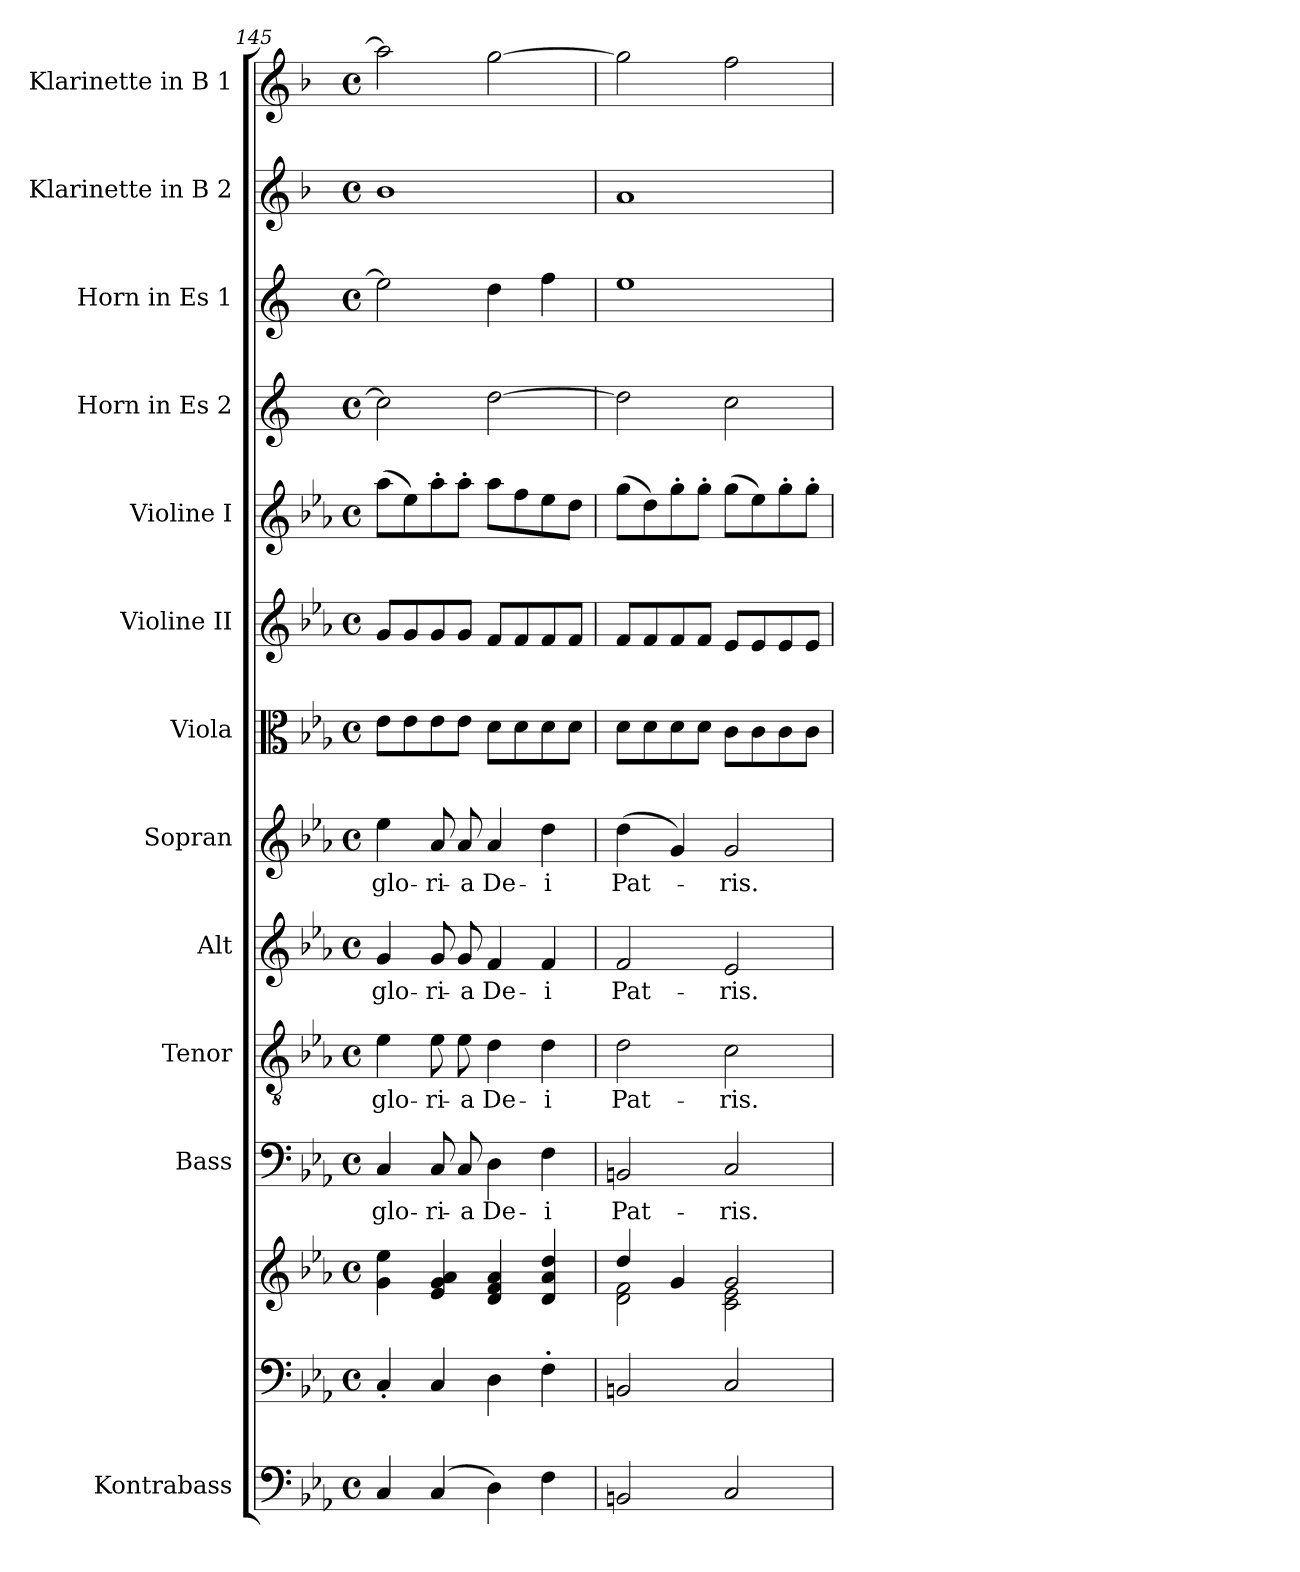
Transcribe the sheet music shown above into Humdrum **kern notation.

**kern	**kern	**kern	**kern	**text	**kern	**text	**kern	**text	**kern	**text	**kern	**kern	**kern	**kern	**kern	**kern	**kern
*part13	*part12	*part12	*part11	*part11	*part10	*part10	*part9	*part9	*part8	*part8	*part7	*part6	*part5	*part4	*part3	*part2	*part1
*staff14	*staff13	*staff12	*staff11	*staff11	*staff10	*staff10	*staff9	*staff9	*staff8	*staff8	*staff7	*staff6	*staff5	*staff4	*staff3	*staff2	*staff1
*I"Kontrabass	*	*	*I"Bass	*	*I"Tenor	*	*I"Alt	*	*I"Sopran	*	*I"Viola	*I"Violine II	*I"Violine I	*I"Horn in Es 2	*I"Horn in Es 1	*I"Klarinette in B 2	*I"Klarinette in B 1
*I'Kb.	*	*	*I'B	*	*I'T	*	*I'A	*	*I'S	*	*I'Vla.	*I'Vl. II	*I'Vl. I	*I'Hrn. 2	*I'Hrn. 1	*	*
!!LO:PB:g=z
*clefF4	*clefF4	*clefG2	*clefF4	*	*clefGv2	*	*clefG2	*	*clefG2	*	*clefC3	*clefG2	*clefG2	*clefG2	*clefG2	*clefG2	*clefG2
*ITrd7c12	*	*	*	*	*	*	*	*	*	*	*	*	*	*ITrd5c9	*ITrd5c9	*ITrd1c2	*ITrd1c2
*k[b-e-a-]	*k[b-e-a-]	*k[b-e-a-]	*k[b-e-a-]	*	*k[b-e-a-]	*	*k[b-e-a-]	*	*k[b-e-a-]	*	*k[b-e-a-]	*k[b-e-a-]	*k[b-e-a-]	*k[b-e-a-]	*k[b-e-a-]	*k[b-e-a-]	*k[b-e-a-]
*E-:	*E-:	*E-:	*E-:	*	*E-:	*	*E-:	*	*E-:	*	*E-:	*E-:	*E-:	*E-:	*E-:	*E-:	*E-:
*M4/4	*M4/4	*M4/4	*M4/4	*	*M4/4	*	*M4/4	*	*M4/4	*	*M4/4	*M4/4	*M4/4	*M4/4	*M4/4	*M4/4	*M4/4
*met(c)	*met(c)	*met(c)	*met(c)	*	*met(c)	*	*met(c)	*	*met(c)	*	*met(c)	*met(c)	*met(c)	*met(c)	*met(c)	*met(c)	*met(c)
=145	=145	=145	=145	=145	=145	=145	=145	=145	=145	=145	=145	=145	=145	=145	=145	=145	=145
!	!	!	!	!LO:LY:b	!	!LO:LY:b	!	!LO:LY:b	!	!LO:LY:b	!	!	!	!	!	!	!
4CC/	4C'</	4g\ 4ee-\	4C/	glo-	4e-\	glo-	4g/	glo-	4ee-\	glo-	8e-\L	8g/L	(>8aa-\L	2e-\]	2g\]	1a-	2gg\]
.	.	.	.	.	.	.	.	.	.	.	8e-\	8g/	8ee-\)	.	.	.	.
!	!	!	!	!LO:LY:b	!	!LO:LY:b	!	!LO:LY:b	!	!LO:LY:b	!	!	!	!	!	!	!
(4CC/	4C/	4e-/ 4g/ 4a-/	8C/	-ri-	8e-\	-ri-	8g/	-ri-	8a-/	-ri-	8e-\	8g/	8aa-'>\	.	.	.	.
!	!	!	!	!LO:LY:b	!	!LO:LY:b	!	!LO:LY:b	!	!LO:LY:b	!	!	!	!	!	!	!
.	.	.	8C/	-a	8e-\	-a	8g/	-a	8a-/	-a	8e-\J	8g/J	8aa-'>\J	.	.	.	.
!	!	!	!	!LO:LY:b	!	!LO:LY:b	!	!LO:LY:b	!	!LO:LY:b	!	!	!	!	!	!	!
4DD\)	4D\	4d/ 4f/ 4a-/	4D\	De-	4d\	De-	4f/	De-	4a-/	De-	8d\L	8f/L	8aa-\L	[2f\	4f\	.	[2ff\
.	.	.	.	.	.	.	.	.	.	.	8d\	8f/	8ff\	.	.	.	.
!	!	!	!	!LO:LY:b	!	!LO:LY:b	!	!LO:LY:b	!	!LO:LY:b	!	!	!	!	!	!	!
4FF\	4F'>\	4d/ 4a-/ 4dd/	4F\	-i	4d\	-i	4f/	-i	4dd\	-i	8d\	8f/	8ee-\	.	4a-\	.	.
.	.	.	.	.	.	.	.	.	.	.	8d\J	8f/J	8dd\J	.	.	.	.
=146	=146	=146	=146	=146	=146	=146	=146	=146	=146	=146	=146	=146	=146	=146	=146	=146	=146
*	*	*^	*	*	*	*	*	*	*	*	*	*	*	*	*	*	*
!	!	!	!	!	!LO:LY:b	!	!LO:LY:b	!	!LO:LY:b	!	!LO:LY:b	!	!	!	!	!	!	!
2BBBn/	2BBn/	4dd/	2d\ 2f\	2BBn/	Pat-	2d\	Pat-	2f/	Pat-	(>4dd\	Pat-	8d\L	8f/L	(>8gg\L	2f\]	1g	1g	2ff\]
.	.	.	.	.	.	.	.	.	.	.	.	8d\	8f/	8dd\)	.	.	.	.
.	.	4g/	.	.	.	.	.	.	.	4g/)	.	8d\	8f/	8gg'>\	.	.	.	.
.	.	.	.	.	.	.	.	.	.	.	.	8d\J	8f/J	8gg'>\J	.	.	.	.
!	!	!	!	!	!LO:LY:b	!	!LO:LY:b	!	!LO:LY:b	!	!LO:LY:b	!	!	!	!	!	!	!
2CC/	2C/	2g/	2c\ 2e-\	2C/	-ris.	2c\	-ris.	2e-/	-ris.	2g/	-ris.	8c\L	8e-/L	(>8gg\L	2e-\	.	.	2ee-\
.	.	.	.	.	.	.	.	.	.	.	.	8c\	8e-/	8ee-\)	.	.	.	.
.	.	.	.	.	.	.	.	.	.	.	.	8c\	8e-/	8gg'>\	.	.	.	.
.	.	.	.	.	.	.	.	.	.	.	.	8c\J	8e-/J	8gg'>\J	.	.	.	.
*	*	*v	*v	*	*	*	*	*	*	*	*	*	*	*	*	*	*	*
=	=	=	=	=	=	=	=	=	=	=	=	=	=	=	=	=	=
*-	*-	*-	*-	*-	*-	*-	*-	*-	*-	*-	*-	*-	*-	*-	*-	*-	*-
